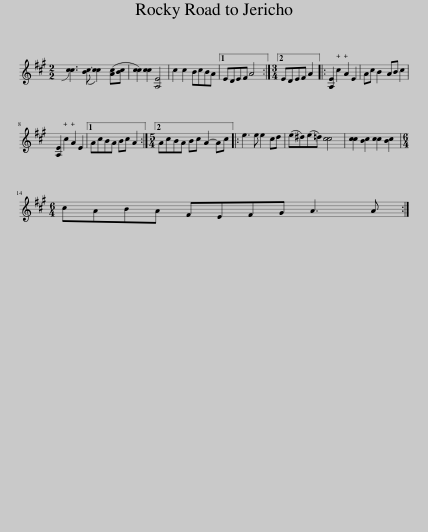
X:1
L:1/8
M:2/2
I:linebreak $
K:A
V:1 treble
V:1
 !slide![cc]3 ([Bc-] [cc]2) ([Ac][Bc] | [cc]2) [cc]2 [A,E]4 | c2 c2 BcBA |1 EDEF A4 :|2[M:3/4] EDEF A2 |: %5
 [A,E]2 c2 A2 E2 | Ac B2 AB c2 |$ [A,E]2 c2 A2 E2 |1 AcBA Bc A2 :|2[M:5/4] AcBA Bc A2- Ac |: %10
 e3 e e2 cd | (e^d)(e=d) [cc]4 | [cc]2 [Bc]2 [cc]2 [Bc]2 |$[M:6/4] cABA FEFG A3 A :| %14
